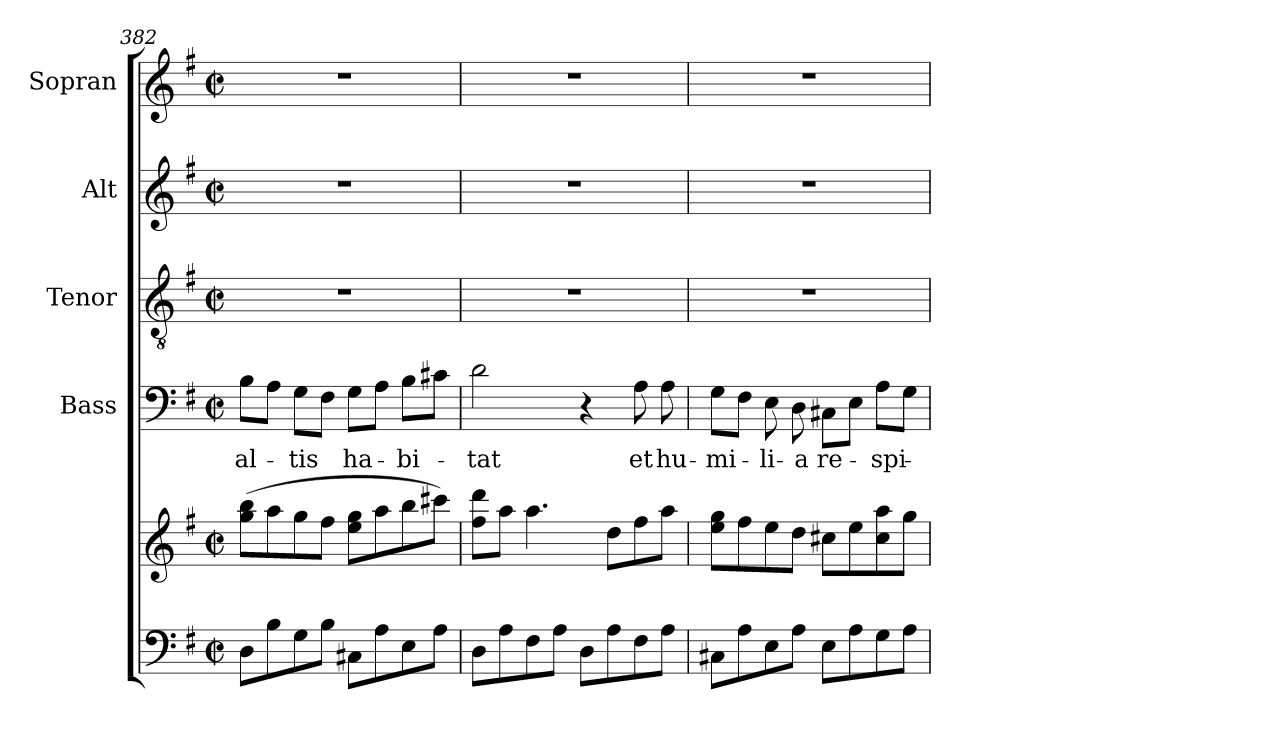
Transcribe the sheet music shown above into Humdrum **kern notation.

**kern	**kern	**kern	**text	**kern	**kern	**kern
*part5	*part5	*part4	*part4	*part3	*part2	*part1
*staff6	*staff5	*staff4	*staff4	*staff3	*staff2	*staff1
*	*	*I"Bass	*	*I"Tenor	*I"Alt	*I"Sopran
*	*	*I'B.	*	*I'T.	*I'A.	*I'S.
*clefF4	*clefG2	*clefF4	*	*clefGv2	*clefG2	*clefG2
*k[f#]	*k[f#]	*k[f#]	*	*k[f#]	*k[f#]	*k[f#]
*G:	*G:	*G:	*	*G:	*G:	*G:
*M2/2	*M2/2	*M2/2	*	*M2/2	*M2/2	*M2/2
*met(c|)	*met(c|)	*met(c|)	*	*met(c|)	*met(c|)	*met(c|)
=382	=382	=382	=382	=382	=382	=382
!	!	!	!LO:LY:b	!	!	!
8D\L	(>8gg\ 8bb\L	8B\L	al-	1r	1r	1r
8B\	8aa\	8A\J	.	.	.	.
!	!	!	!LO:LY:b	!	!	!
8G\	8gg\	8G\L	-tis	.	.	.
8B\J	8ff#\J	8F#\J	.	.	.	.
!	!	!	!LO:LY:b	!	!	!
8C#X\L	8ee\ 8gg\L	8G\L	ha-	.	.	.
8A\	8aa\	8A\J	.	.	.	.
!	!	!	!LO:LY:b	!	!	!
8E\	8bb\	8B\L	-bi-	.	.	.
8A\J	8ccc#X\J)	8c#X\J	.	.	.	.
=383	=383	=383	=383	=383	=383	=383
!	!	!	!LO:LY:b	!	!	!
8D\L	8ff#\ 8ddd\L	2d\	-tat	1r	1r	1r
8A\	8aa\J	.	.	.	.	.
8F#\	4.aa\	.	.	.	.	.
8A\J	.	.	.	.	.	.
8D\L	.	4r	.	.	.	.
8A\	8dd\L	.	.	.	.	.
!	!	!	!LO:LY:b	!	!	!
8F#\	8ff#\	8A\	et	.	.	.
!	!	!	!LO:LY:b	!	!	!
8A\J	8aa\J	8A\	hu-	.	.	.
=384	=384	=384	=384	=384	=384	=384
!	!	!	!LO:LY:b	!	!	!
8C#X\L	8ee\ 8gg\L	8G\L	-mi-	1r	1r	1r
8A\	8ff#\	8F#\J	.	.	.	.
!	!	!	!LO:LY:b	!	!	!
8E\	8ee\	8E\	-li-	.	.	.
!	!	!	!LO:LY:b	!	!	!
8A\J	8dd\J	8D\	-a	.	.	.
!	!	!	!LO:LY:b	!	!	!
8E\L	8cc#X\L	8C#X\L	re-	.	.	.
8A\	8ee\	8E\J	.	.	.	.
!	!	!	!LO:LY:b	!	!	!
8G\	8cc#\ 8aa\	8A\L	-spi-	.	.	.
8A\J	8gg\J	8G\J	.	.	.	.
=	=	=	=	=	=	=
*-	*-	*-	*-	*-	*-	*-
